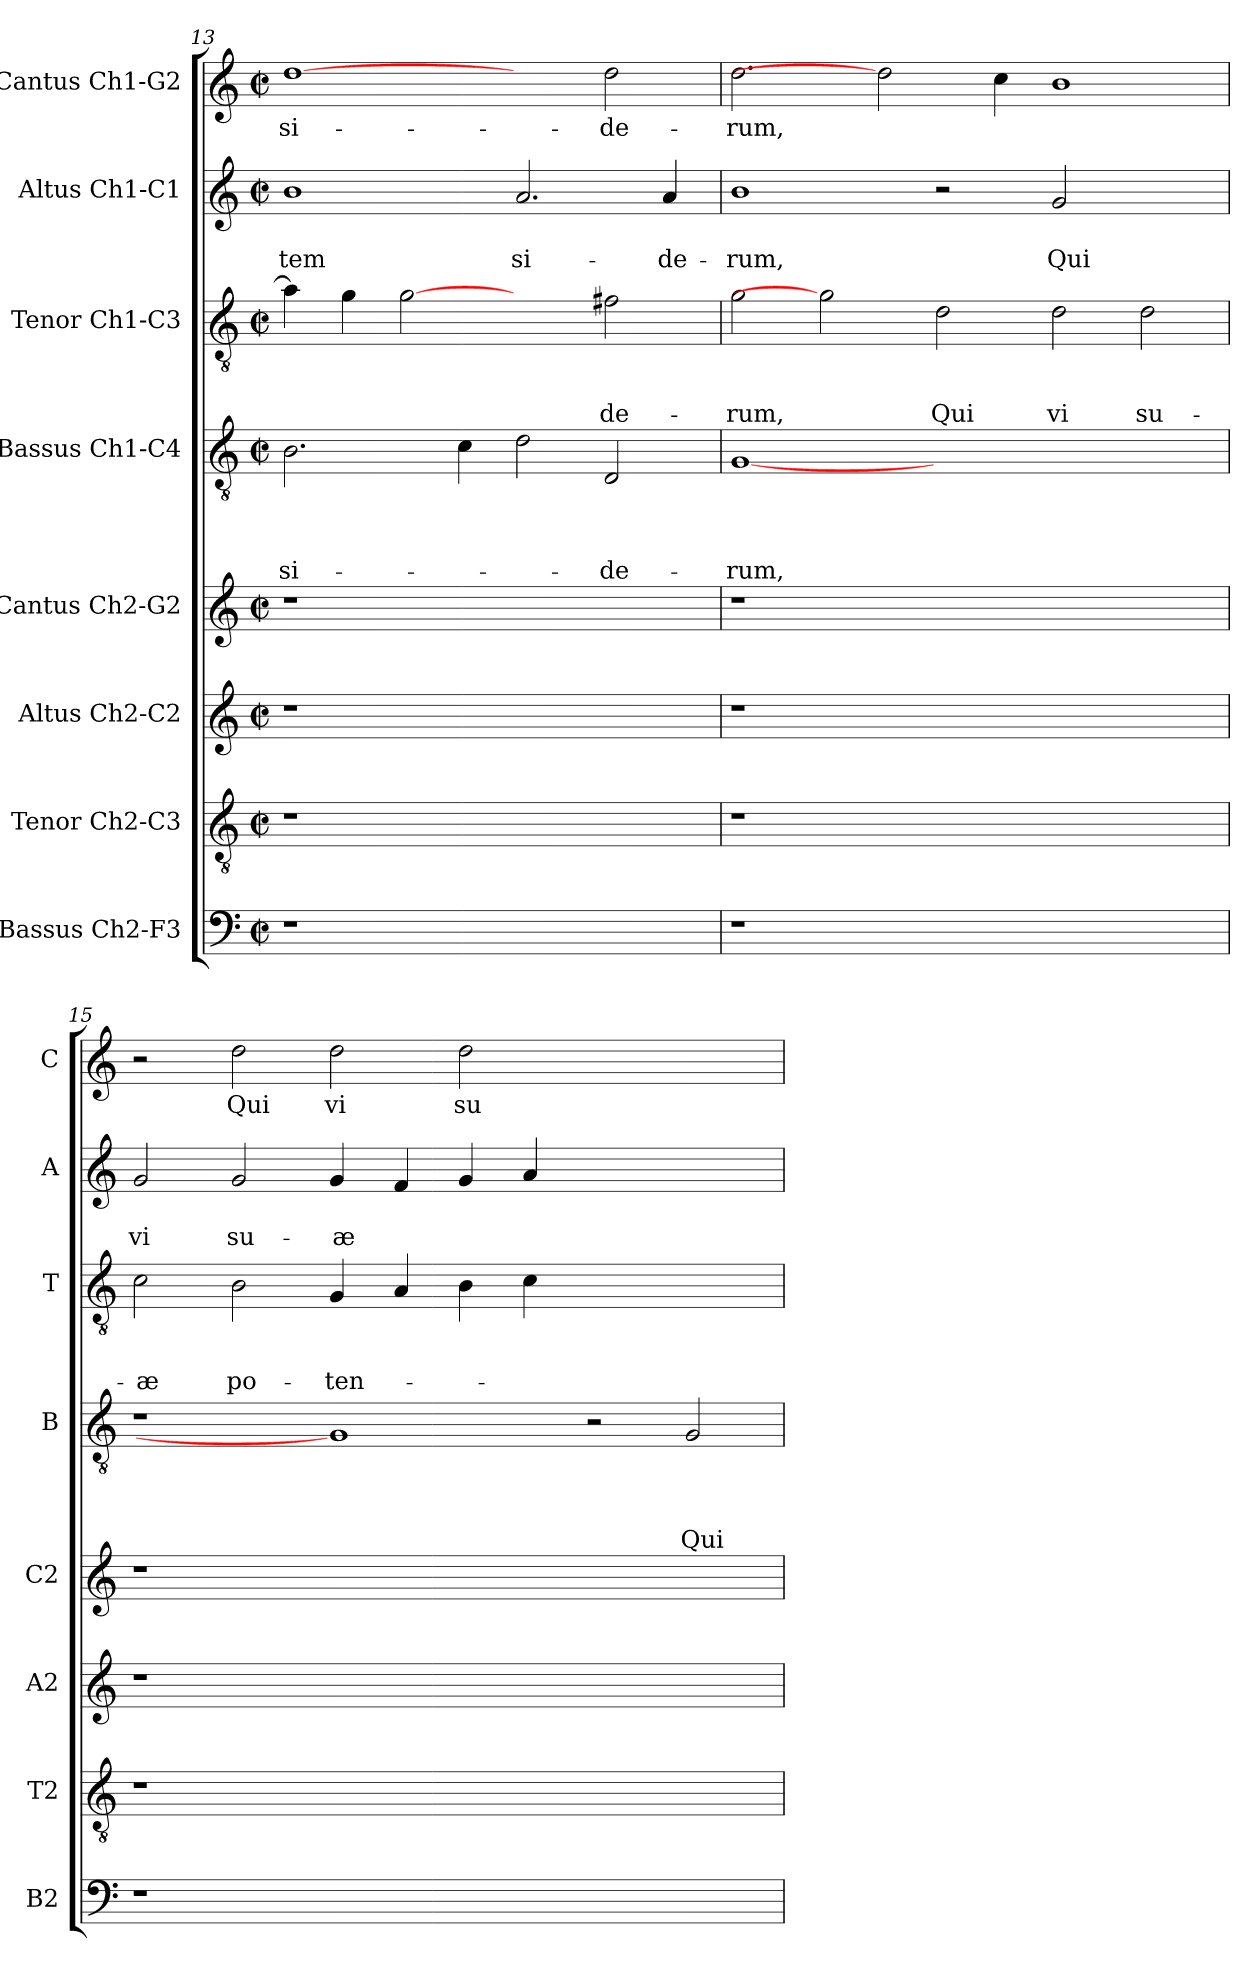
**kern	**kern	**kern	**kern	**kern	**text	**text	**text	**text	**kern	**text	**text	**text	**kern	**text	**text	**kern	**text
*part8	*part7	*part6	*part5	*part4	*part4	*part4	*part4	*part4	*part3	*part3	*part3	*part3	*part2	*part2	*part2	*part1	*part1
*staff8	*staff7	*staff6	*staff5	*staff4	*staff4	*staff4	*staff4	*staff4	*staff3	*staff3	*staff3	*staff3	*staff2	*staff2	*staff2	*staff1	*staff1
*I"Bassus Ch2-F3	*I"Tenor Ch2-C3	*I"Altus Ch2-C2	*I"Cantus Ch2-G2	*I"Bassus Ch1-C4	*	*	*	*	*I"Tenor Ch1-C3	*	*	*	*I"Altus Ch1-C1	*	*	*I"Cantus Ch1-G2	*
*I'B2	*I'T2	*I'A2	*I'C2	*I'B	*	*	*	*	*I'T	*	*	*	*I'A	*	*	*I'C	*
*clefF4	*clefGv2	*clefG2	*clefG2	*clefGv2	*	*	*	*	*clefGv2	*	*	*	*clefG2	*	*	*clefG2	*
*k[]	*k[]	*k[]	*k[]	*k[]	*	*	*	*	*k[]	*	*	*	*k[]	*	*	*k[]	*
*C:	*C:	*C:	*C:	*C:	*	*	*	*	*C:	*	*	*	*C:	*	*	*C:	*
*M2/2	*M2/2	*M2/2	*M2/2	*M2/2	*	*	*	*	*M2/2	*	*	*	*M2/2	*	*	*M2/2	*
*met(c|)	*met(c|)	*met(c|)	*met(c|)	*met(c|)	*	*	*	*	*met(c|)	*	*	*	*met(c|)	*	*	*met(c|)	*
=13	=13	=13	=13	=13	=13	=13	=13	=13	=13	=13	=13	=13	=13	=13	=13	=13	=13
!	!	!	!	!	!	!	!	!LO:LY:b	!	!	!	!	!	!	!LO:LY:b	!	!LO:LY:b
1r	1r	1r	1r	2.B\	.	.	.	si-	4a\]	.	.	.	1b	.	-tem	[1dd	si-
.	.	.	.	.	.	.	.	.	4g\	.	.	.	.	.	.	.	.
.	.	.	.	.	.	.	.	.	[2g	.	.	.	.	.	.	.	.
.	.	.	.	4c\	.	.	.	.	.	.	.	.	.	.	.	.	.
!	!	!	!	!	!	!	!	!	!	!	!	!	!	!	!LO:LY:b	!	!
1ryy	1ryy	1ryy	1ryy	2d\	.	.	.	.	2ryy	.	.	.	2.a/	.	si-	2ryy	.
!	!	!	!	!	!	!	!	!LO:LY:b	!	!	!	!LO:LY:b	!	!	!	!	!LO:LY:b
.	.	.	.	2D/	.	.	.	-de-	2f#X\	.	.	-de-	.	.	.	2dd\	-de-
!	!	!	!	!	!	!	!	!	!	!	!	!	!	!	!LO:LY:b	!	!
.	.	.	.	.	.	.	.	.	.	.	.	.	4a/	.	-de-	.	.
=14	=14	=14	=14	=14	=14	=14	=14	=14	=14	=14	=14	=14	=14	=14	=14	=14	=14
!	!	!	!	!	!	!	!	!LO:LY:b	!	!	!	!LO:LY:b	!	!	!LO:LY:b	!	!LO:LY:b
1r	1r	1r	1r	[1G	.	.	.	-rum,	2g\	.	.	-rum,	1b	.	-rum,	2.dd\	-rum,
.	.	.	.	.	.	.	.	.	2g]	.	.	.	.	.	.	.	.
.	.	.	.	.	.	.	.	.	.	.	.	.	.	.	.	2dd]	.
!	!	!	!	!	!	!	!	!	!	!	!	!LO:LY:b	!	!	!	!	!
1.ryy	1.ryy	1.ryy	1.ryy	1.ryy	.	.	.	.	2d\	.	.	Qui	2r	.	.	.	.
.	.	.	.	.	.	.	.	.	.	.	.	.	.	.	.	4cc\	.
!	!	!	!	!	!	!	!	!	!	!	!	!LO:LY:b	!	!	!LO:LY:b	!	!
.	.	.	.	.	.	.	.	.	2d\	.	.	vi	2g/	.	Qui	1b	.
!	!	!	!	!	!	!	!	!	!	!	!	!LO:LY:b	!	!	!	!	!
.	.	.	.	.	.	.	.	.	2d\	.	.	su-	2ryy	.	.	.	.
=15	=15	=15	=15	=15	=15	=15	=15	=15	=15	=15	=15	=15	=15	=15	=15	=15	=15
!	!	!	!	!	!	!	!	!	!	!	!	!LO:LY:b	!	!	!LO:LY:b	!	!
1r	1r	1r	1r	1r	.	.	.	.	2c\	.	.	-æ	2g/	.	vi	2r	.
!	!	!	!	!	!	!	!	!	!	!	!	!LO:LY:b	!	!	!LO:LY:b	!	!LO:LY:b
.	.	.	.	.	.	.	.	.	2B\	.	.	po-	2g/	.	su-	2dd\	Qui
!	!	!	!	!	!	!	!	!	!	!	!	!LO:LY:b	!	!	!LO:LY:b	!	!LO:LY:b
0ryy	0ryy	0ryy	0ryy	1G]	.	.	.	.	4G/	.	.	-ten-	4g/	.	-æ	2dd\	vi
.	.	.	.	.	.	.	.	.	4A/	.	.	.	4f/	.	.	.	.
!	!	!	!	!	!	!	!	!	!	!	!	!	!	!	!	!	!LO:LY:b
.	.	.	.	.	.	.	.	.	4B\	.	.	.	4g/	.	.	2dd\	su-
.	.	.	.	.	.	.	.	.	4c\	.	.	.	4a/	.	.	.	.
.	.	.	.	2r	.	.	.	.	1ryy	.	.	.	1ryy	.	.	1ryy	.
!	!	!	!	!	!	!	!	!LO:LY:b	!	!	!	!	!	!	!	!	!
.	.	.	.	2G/	.	.	.	Qui	.	.	.	.	.	.	.	.	.
=	=	=	=	=	=	=	=	=	=	=	=	=	=	=	=	=	=
*-	*-	*-	*-	*-	*-	*-	*-	*-	*-	*-	*-	*-	*-	*-	*-	*-	*-
